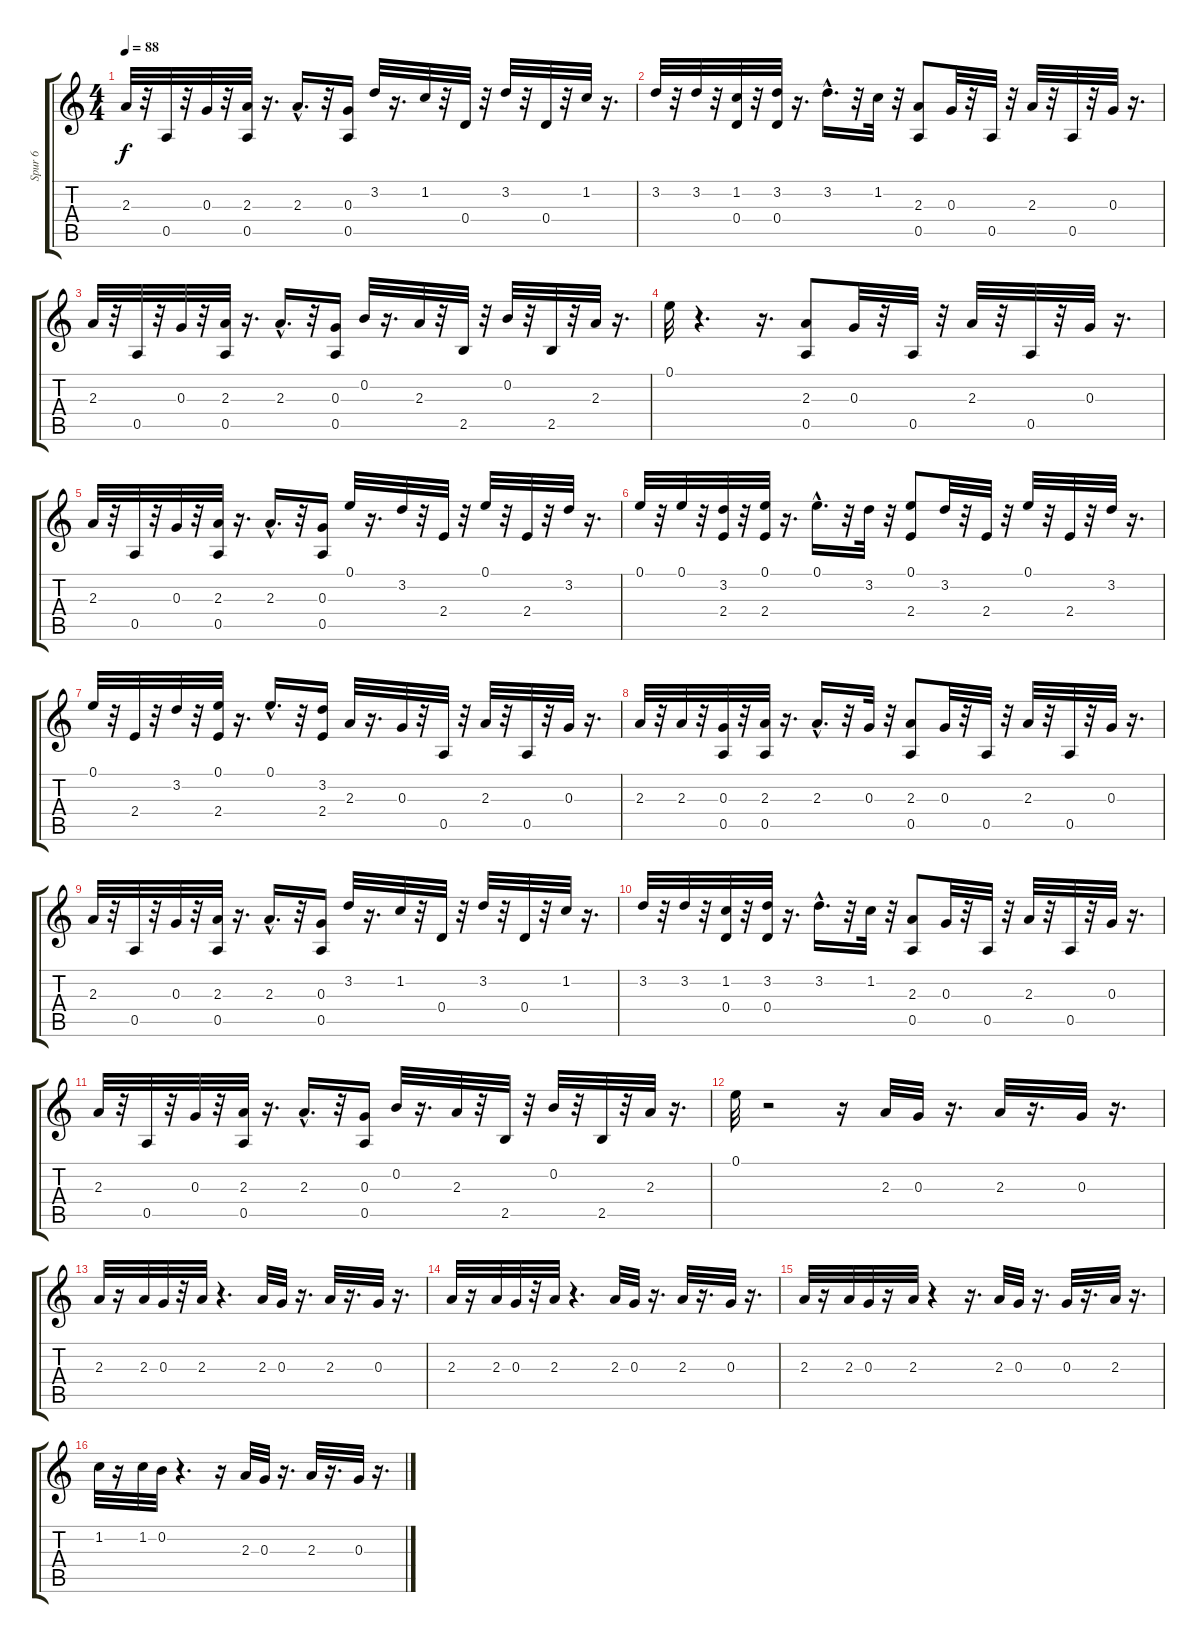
\track ("Spur 6" "Spur 6") {instrument electricguitarmuted}
\staff {score tabs}
\tuning (E4 B3 G3 D3 A2 E2) {hide}
\ts (4 4)
\tempo 88
\clef g2
\ks c
2.3.32{dy f} r.32 0.5.32 r.32 0.3.32 r.32 (2.3 0.5).32 r.16{d} 2.3{hac}.16{d} r.32 (0.3 0.5).16 3.2.32 r.16{d} 1.2.32 r.32 0.4.32 r.32 3.2.32 r.32 0.4.32 r.32 1.2.32 r.16{d} |
3.2.32 r.32 3.2.32 r.32 (1.2 0.4).32 r.32 (3.2 0.4).32 r.16{d} 3.2{hac}.16{d} r.32 1.2.32 r.32 (2.3 0.5).8 0.3.32 r.32 0.5.32 r.32 2.3.32 r.32 0.5.32 r.32 0.3.32 r.16{d} |
2.3.32 r.32 0.5.32 r.32 0.3.32 r.32 (2.3 0.5).32 r.16{d} 2.3{hac}.16{d} r.32 (0.3 0.5).16 0.2.32 r.16{d} 2.3.32 r.32 2.5.32 r.32 0.2.32 r.32 2.5.32 r.32 2.3.32 r.16{d} |
0.1.32 r.4{d} r.16{d} (2.3 0.5).8 0.3.32 r.32 0.5.32 r.32 2.3.32 r.32 0.5.32 r.32 0.3.32 r.16{d} |
2.3.32 r.32 0.5.32 r.32 0.3.32 r.32 (2.3 0.5).32 r.16{d} 2.3{hac}.16{d} r.32 (0.3 0.5).16 0.1.32 r.16{d} 3.2.32 r.32 2.4.32 r.32 0.1.32 r.32 2.4.32 r.32 3.2.32 r.16{d} |
0.1.32 r.32 0.1.32 r.32 (3.2 2.4).32 r.32 (0.1 2.4).32 r.16{d} 0.1{hac}.16{d} r.32 3.2.32 r.32 (0.1 2.4).8 3.2.32 r.32 2.4.32 r.32 0.1.32 r.32 2.4.32 r.32 3.2.32 r.16{d} |
0.1.32 r.32 2.4.32 r.32 3.2.32 r.32 (0.1 2.4).32 r.16{d} 0.1{hac}.16{d} r.32 (3.2 2.4).16 2.3.32 r.16{d} 0.3.32 r.32 0.5.32 r.32 2.3.32 r.32 0.5.32 r.32 0.3.32 r.16{d} |
2.3.32 r.32 2.3.32 r.32 (0.3 0.5).32 r.32 (2.3 0.5).32 r.16{d} 2.3{hac}.16{d} r.32 0.3.32 r.32 (2.3 0.5).8 0.3.32 r.32 0.5.32 r.32 2.3.32 r.32 0.5.32 r.32 0.3.32 r.16{d} |
2.3.32 r.32 0.5.32 r.32 0.3.32 r.32 (2.3 0.5).32 r.16{d} 2.3{hac}.16{d} r.32 (0.3 0.5).16 3.2.32 r.16{d} 1.2.32 r.32 0.4.32 r.32 3.2.32 r.32 0.4.32 r.32 1.2.32 r.16{d} |
3.2.32 r.32 3.2.32 r.32 (1.2 0.4).32 r.32 (3.2 0.4).32 r.16{d} 3.2{hac}.16{d} r.32 1.2.32 r.32 (2.3 0.5).8 0.3.32 r.32 0.5.32 r.32 2.3.32 r.32 0.5.32 r.32 0.3.32 r.16{d} |
2.3.32 r.32 0.5.32 r.32 0.3.32 r.32 (2.3 0.5).32 r.16{d} 2.3{hac}.16{d} r.32 (0.3 0.5).16 0.2.32 r.16{d} 2.3.32 r.32 2.5.32 r.32 0.2.32 r.32 2.5.32 r.32 2.3.32 r.16{d} |
0.1.32 r.2 r.16 2.3.32 0.3.32 r.16{d} 2.3.32 r.16{d} 0.3.32 r.16{d} |
2.3.32 r.16 2.3.32 0.3.32 r.32 2.3.32 r.4{d} 2.3.32 0.3.32 r.16{d} 2.3.32 r.16{d} 0.3.32 r.16{d} |
2.3.32 r.16 2.3.32 0.3.32 r.32 2.3.32 r.4{d} 2.3.32 0.3.32 r.16{d} 2.3.32 r.16{d} 0.3.32 r.16{d} |
2.3.32 r.16 2.3.32 0.3.32 r.16 2.3.32 r.4 r.16{d} 2.3.32 0.3.32 r.16{d} 0.3.32 r.16{d} 2.3.32 r.16{d} |
1.2.32 r.16 1.2.32 0.2.32 r.4{d} r.16 2.3.32 0.3.32 r.16{d} 2.3.32 r.16{d} 0.3.32 r.16{d}
